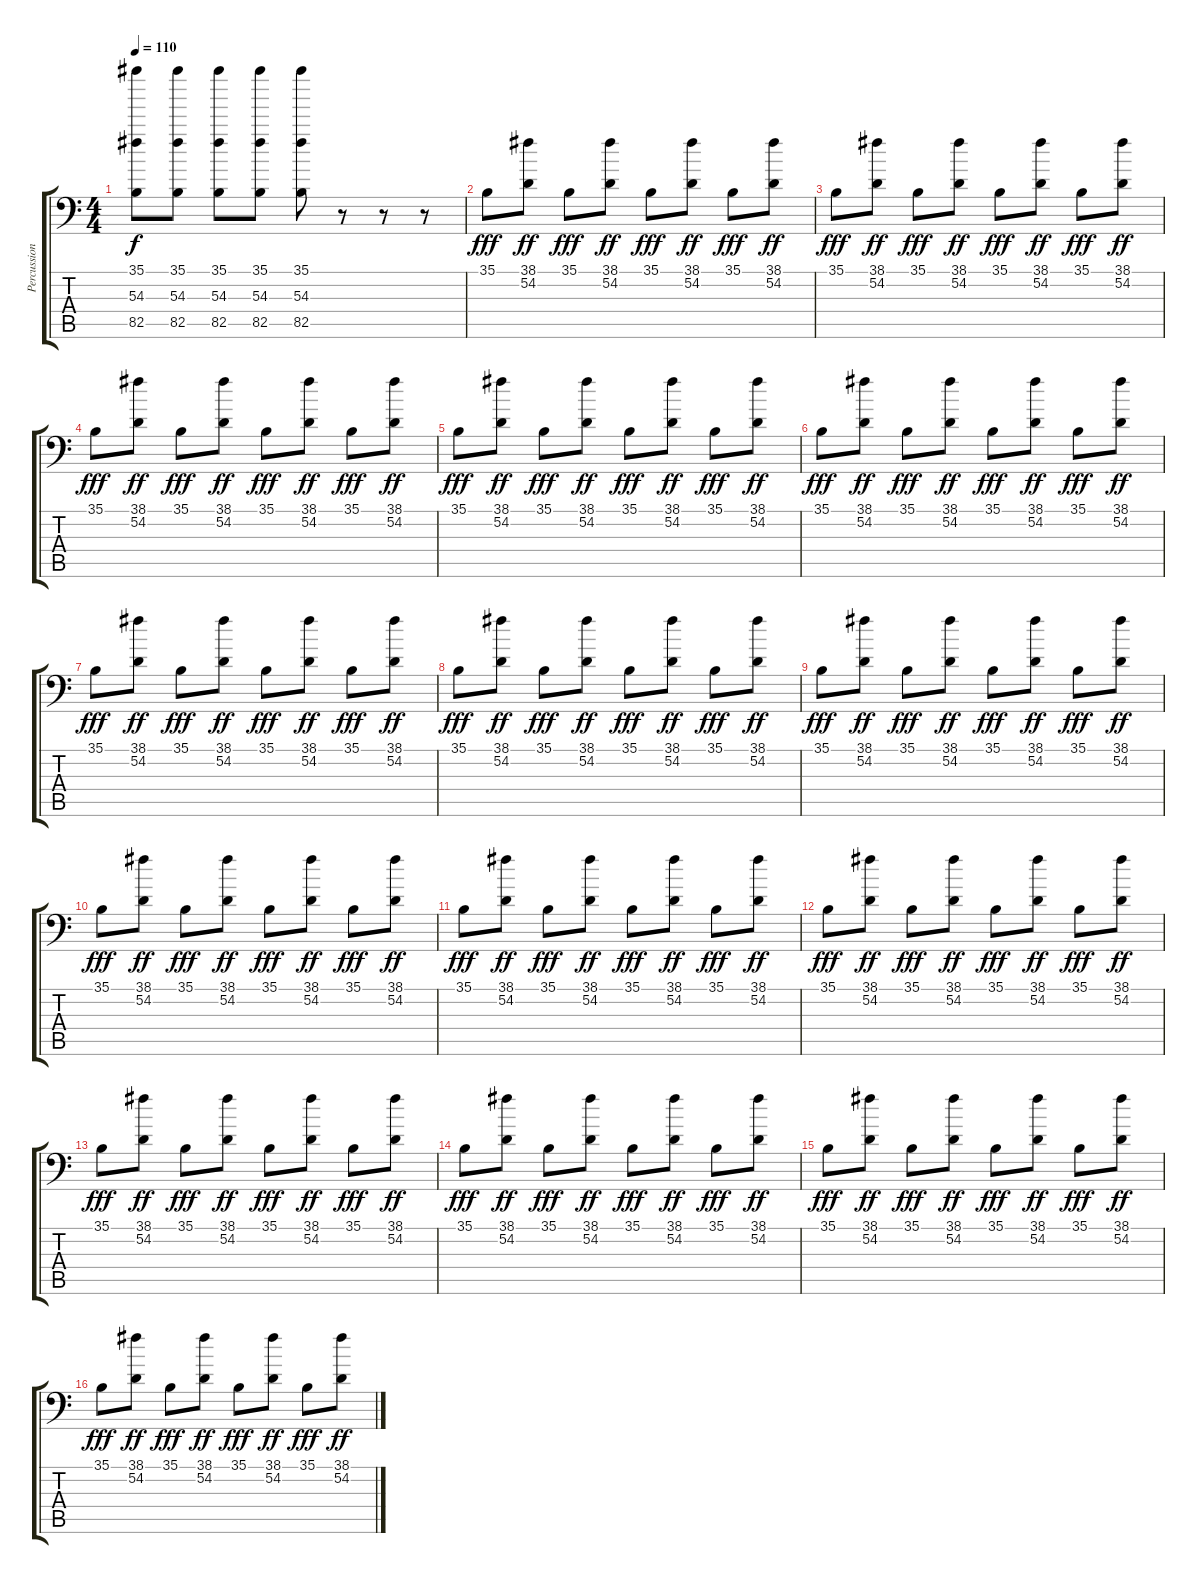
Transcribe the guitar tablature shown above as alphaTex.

\track ("Percussion" "Percussion") {instrument acousticgrandpiano}
\staff {score tabs}
\tuning (C-1 C-1 C-1 C-1 C-1 C-1) {hide}
\ts (4 4)
\tempo 110
\clef f4
\ks c
(35.1 54.3 82.5).8{dy f} (35.1 54.3 82.5).8 (35.1 54.3 82.5).8 (35.1 54.3 82.5).8 (35.1 54.3 82.5).8 r.8 r.8 r.8 |
35.1.8{dy fff} (38.1 54.2).8{dy ff} 35.1.8{dy fff} (38.1 54.2).8{dy ff} 35.1.8{dy fff} (38.1 54.2).8{dy ff} 35.1.8{dy fff} (38.1 54.2).8{dy ff} |
35.1.8{dy fff} (38.1 54.2).8{dy ff} 35.1.8{dy fff} (38.1 54.2).8{dy ff} 35.1.8{dy fff} (38.1 54.2).8{dy ff} 35.1.8{dy fff} (38.1 54.2).8{dy ff} |
35.1.8{dy fff} (38.1 54.2).8{dy ff} 35.1.8{dy fff} (38.1 54.2).8{dy ff} 35.1.8{dy fff} (38.1 54.2).8{dy ff} 35.1.8{dy fff} (38.1 54.2).8{dy ff} |
35.1.8{dy fff} (38.1 54.2).8{dy ff} 35.1.8{dy fff} (38.1 54.2).8{dy ff} 35.1.8{dy fff} (38.1 54.2).8{dy ff} 35.1.8{dy fff} (38.1 54.2).8{dy ff} |
35.1.8{dy fff} (38.1 54.2).8{dy ff} 35.1.8{dy fff} (38.1 54.2).8{dy ff} 35.1.8{dy fff} (38.1 54.2).8{dy ff} 35.1.8{dy fff} (38.1 54.2).8{dy ff} |
35.1.8{dy fff} (38.1 54.2).8{dy ff} 35.1.8{dy fff} (38.1 54.2).8{dy ff} 35.1.8{dy fff} (38.1 54.2).8{dy ff} 35.1.8{dy fff} (38.1 54.2).8{dy ff} |
35.1.8{dy fff} (38.1 54.2).8{dy ff} 35.1.8{dy fff} (38.1 54.2).8{dy ff} 35.1.8{dy fff} (38.1 54.2).8{dy ff} 35.1.8{dy fff} (38.1 54.2).8{dy ff} |
35.1.8{dy fff} (38.1 54.2).8{dy ff} 35.1.8{dy fff} (38.1 54.2).8{dy ff} 35.1.8{dy fff} (38.1 54.2).8{dy ff} 35.1.8{dy fff} (38.1 54.2).8{dy ff} |
35.1.8{dy fff} (38.1 54.2).8{dy ff} 35.1.8{dy fff} (38.1 54.2).8{dy ff} 35.1.8{dy fff} (38.1 54.2).8{dy ff} 35.1.8{dy fff} (38.1 54.2).8{dy ff} |
35.1.8{dy fff} (38.1 54.2).8{dy ff} 35.1.8{dy fff} (38.1 54.2).8{dy ff} 35.1.8{dy fff} (38.1 54.2).8{dy ff} 35.1.8{dy fff} (38.1 54.2).8{dy ff} |
35.1.8{dy fff} (38.1 54.2).8{dy ff} 35.1.8{dy fff} (38.1 54.2).8{dy ff} 35.1.8{dy fff} (38.1 54.2).8{dy ff} 35.1.8{dy fff} (38.1 54.2).8{dy ff} |
35.1.8{dy fff} (38.1 54.2).8{dy ff} 35.1.8{dy fff} (38.1 54.2).8{dy ff} 35.1.8{dy fff} (38.1 54.2).8{dy ff} 35.1.8{dy fff} (38.1 54.2).8{dy ff} |
35.1.8{dy fff} (38.1 54.2).8{dy ff} 35.1.8{dy fff} (38.1 54.2).8{dy ff} 35.1.8{dy fff} (38.1 54.2).8{dy ff} 35.1.8{dy fff} (38.1 54.2).8{dy ff} |
35.1.8{dy fff} (38.1 54.2).8{dy ff} 35.1.8{dy fff} (38.1 54.2).8{dy ff} 35.1.8{dy fff} (38.1 54.2).8{dy ff} 35.1.8{dy fff} (38.1 54.2).8{dy ff} |
35.1.8{dy fff} (38.1 54.2).8{dy ff} 35.1.8{dy fff} (38.1 54.2).8{dy ff} 35.1.8{dy fff} (38.1 54.2).8{dy ff} 35.1.8{dy fff} (38.1 54.2).8{dy ff}
